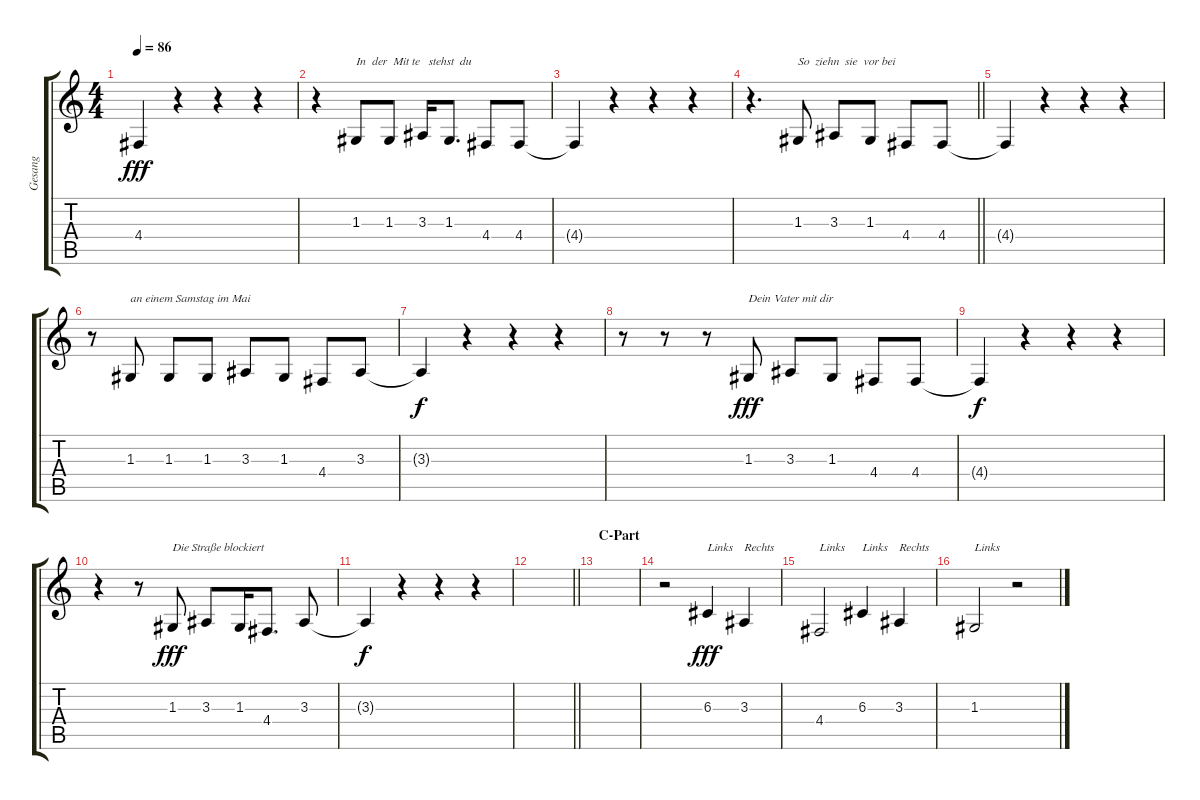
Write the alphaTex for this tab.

\track ("Gesang" "Gesang") {instrument lead6voice}
\staff {score tabs}
\tuning (E4 B3 G3 D3 A2 E2) {hide}
\ts (4 4)
\tempo 86
\clef g2
\ks c
4.4{t}.4{dy fff} r.4 r.4 r.4 |
r.4 1.3.8{txt "In  der  Mit te   stehst  du"} 1.3.8 3.3.16 1.3.8{d} 4.4.8 4.4.8 |
4.4{t}.4 r.4 r.4 r.4 |
\barLineRight lightlight
r.4{d} 1.3.8{txt "So  ziehn  sie  vor bei"} 3.3.8 1.3.8 4.4.8 4.4.8 |
4.4{t}.4 r.4 r.4 r.4 |
r.8 1.3.8{txt "an einem Samstag im Mai"} 1.3.8 1.3.8 3.3.8 1.3.8 4.4.8 3.3.8 |
3.3{t}.4{dy f} r.4 r.4 r.4 |
r.8 r.8 r.8 1.3.8{txt "Dein Vater mit dir" dy fff} 3.3.8 1.3.8 4.4.8 4.4.8 |
4.4{t}.4{dy f} r.4 r.4 r.4 |
r.4 r.8 1.3.8{txt "Die Straße blockiert" dy fff} 3.3.8 1.3.16 4.4.8{d} 3.3.8 |
3.3{t}.4{dy f} r.4 r.4 r.4 |
\barLineRight lightlight
|
\section ("" "C-Part")
|
r.2 6.3.4{txt "Links" dy fff} 3.3.4{txt "Rechts"} |
4.4.2{txt "Links"} 6.3.4{txt "Links"} 3.3.4{txt "Rechts"} |
1.3.2{txt "Links"} r.2
